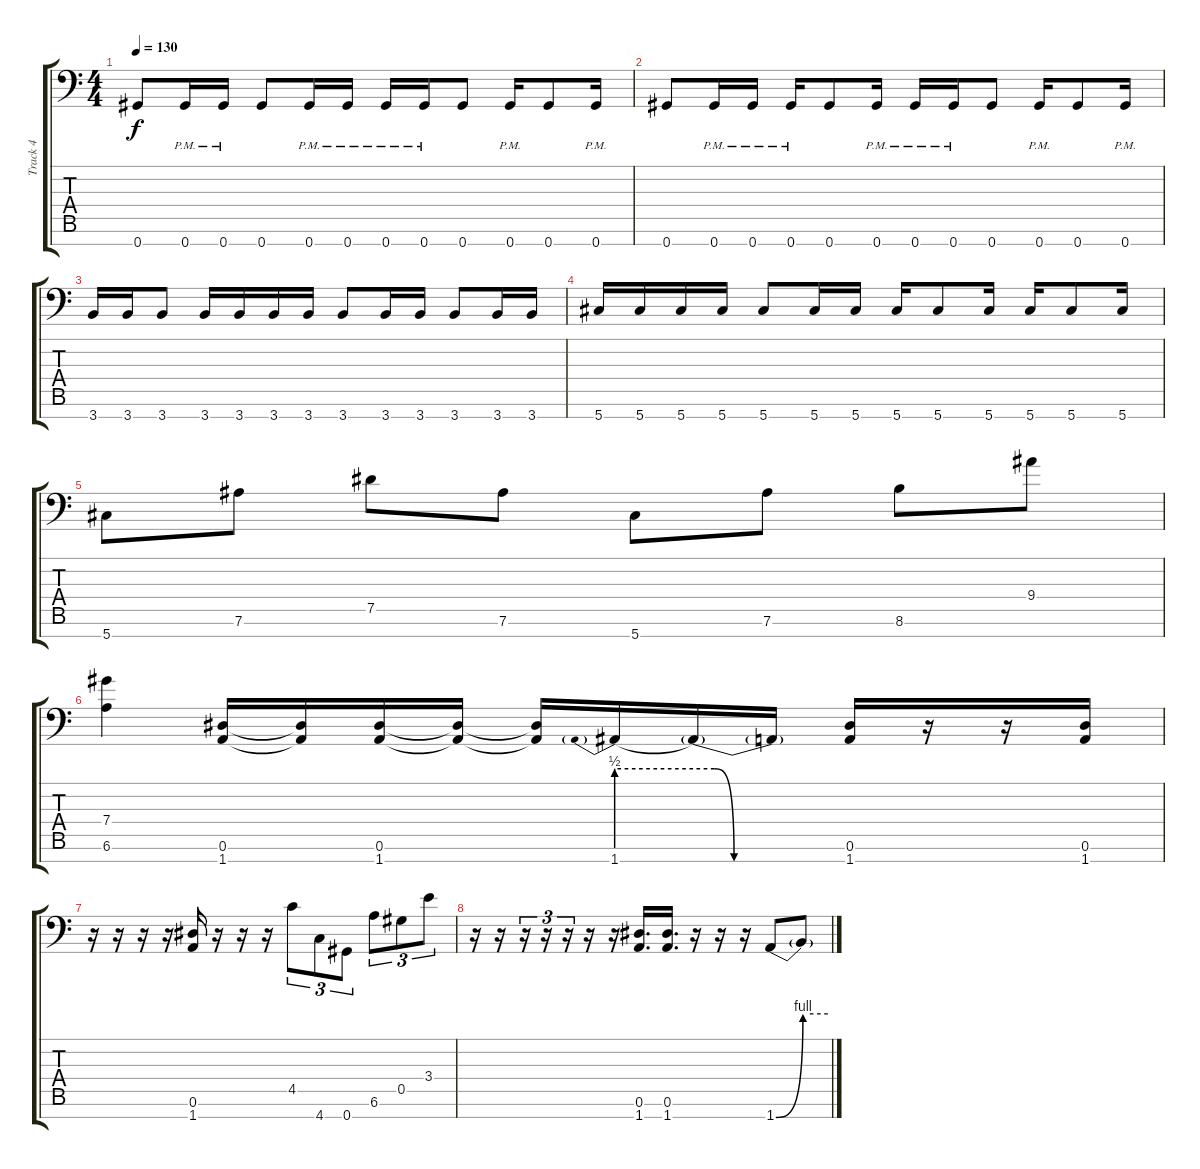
\track ("Track 4" "Track 4") {instrument distortionguitar}
\staff {score tabs}
\tuning (Eb4 Bb3 Gb3 Db3 Ab2 Eb2 Ab1) {hide}
\ts (4 4)
\tempo 130
\clef f4
\ks c
0.7.8{dy f} 0.7{pm}.16 0.7{pm}.16 0.7.8 0.7{pm}.16 0.7{pm}.16 0.7{pm}.16 0.7{pm}.16 0.7.8 0.7{pm}.16 0.7.8 0.7{pm}.16 |
0.7.8 0.7{pm}.16 0.7{pm}.16 0.7{pm}.16 0.7.8 0.7{pm}.16 0.7{pm}.16 0.7{pm}.16 0.7.8 0.7{pm}.16 0.7.8 0.7{pm}.16 |
3.7.16 3.7.16 3.7.8 3.7.16 3.7.16 3.7.16 3.7.16 3.7.8 3.7.16 3.7.16 3.7.8 3.7.16 3.7.16 |
5.7.16 5.7.16 5.7.16 5.7.16 5.7.8 5.7.16 5.7.16 5.7.16 5.7.8 5.7.16 5.7.16 5.7.8 5.7.16 |
5.7.8 7.6.8 7.5.8 7.6.8 5.7.8 7.6.8 8.6.8 9.4.8 |
(7.4 6.6).4 (0.6 1.7).16 (0.6{t} 1.7{t}).16 (0.6 1.7).16 (0.6{t} 1.7{t}).16 (0.6{t} 1.7{t}).16 1.7{be (prebend 0 2 60 2)}.16 1.7{be (custom 0 2 15 2 30 0 60 0) t}.16 1.7{be (hold 0 0 60 0) t}.16 (0.6 1.7).16 r.16 r.16 (0.6 1.7).16 |
r.16 r.16 r.16 r.16 (0.6 1.7).16 r.16 r.16 r.16 4.5.8{tu (3 2)} 4.7.8{tu (3 2)} 0.7.8{tu (3 2)} 6.6.8{tu (3 2)} 0.5.8{tu (3 2)} 3.4.8{tu (3 2)} |
r.16 r.16 r.16{tu (3 2)} r.16{tu (3 2)} r.16{tu (3 2)} r.16 r.16 (0.6 1.7).16{d} (0.6 1.7).16{d} r.16 r.16 r.16 1.7{be (bend 0 0 60 4)}.8 1.7{be (hold 0 4 60 4) t}.8
